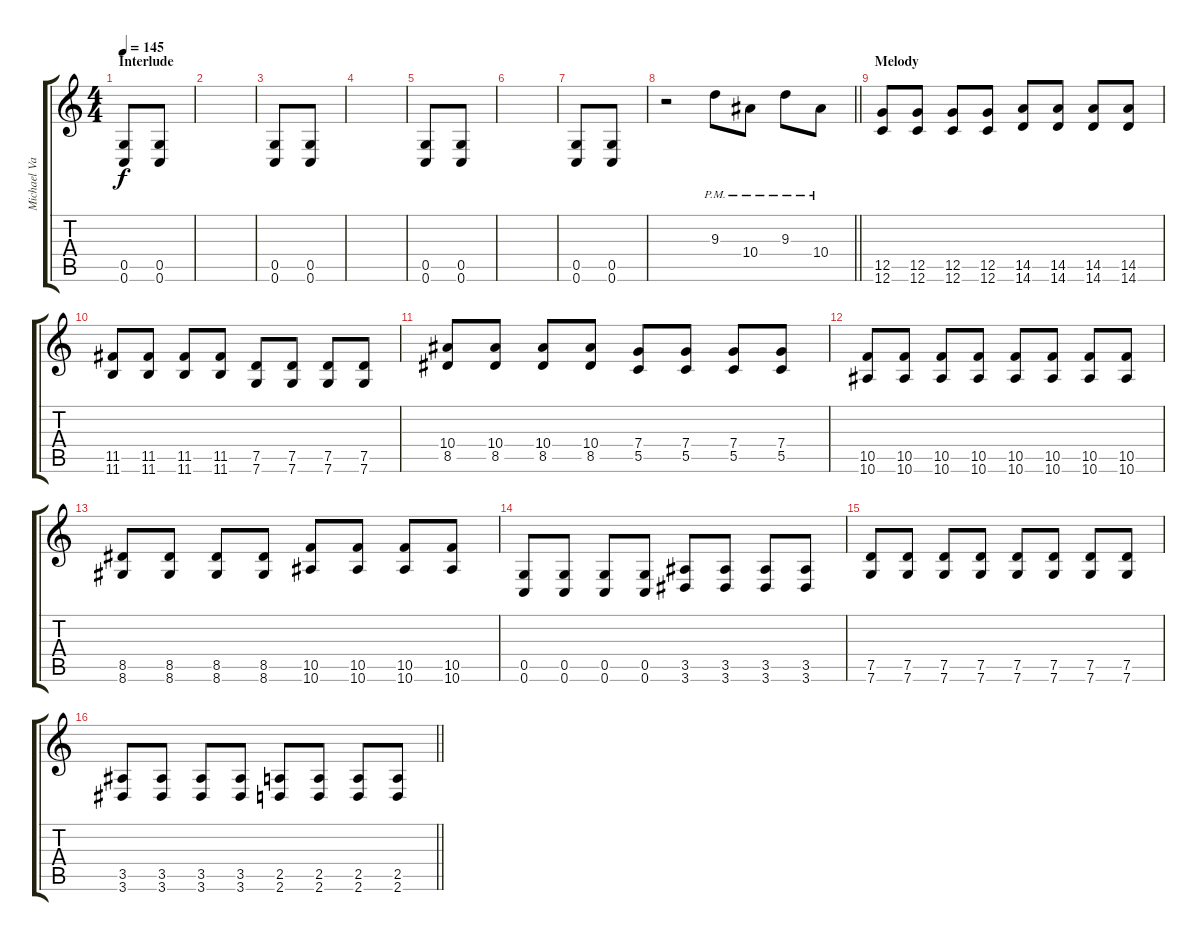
\track ("Michael Varlet" "Michael Va") {instrument distortionguitar}
\staff {score tabs}
\tuning (D4 A3 F3 C3 G2 C2) {hide}
\ts (4 4)
\section ("" "Interlude")
\tempo 145
\clef g2
\ks c
(0.5 0.6).8{dy f} (0.5 0.6).8 |
|
(0.5 0.6).8 (0.5 0.6).8 |
|
(0.5 0.6).8 (0.5 0.6).8 |
|
(0.5 0.6).8 (0.5 0.6).8 |
\barLineRight lightlight
r.2 9.3{pm}.8 10.4{pm}.8 9.3{pm}.8 10.4{pm}.8 |
\section ("" "Melody")
(12.5 12.6).8 (12.5 12.6).8 (12.5 12.6).8 (12.5 12.6).8 (14.5 14.6).8 (14.5 14.6).8 (14.5 14.6).8 (14.5 14.6).8 |
(11.5 11.6).8 (11.5 11.6).8 (11.5 11.6).8 (11.5 11.6).8 (7.5 7.6).8 (7.5 7.6).8 (7.5 7.6).8 (7.5 7.6).8 |
(10.4 8.5).8 (10.4 8.5).8 (10.4 8.5).8 (10.4 8.5).8 (7.4 5.5).8 (7.4 5.5).8 (7.4 5.5).8 (7.4 5.5).8 |
(10.5 10.6).8 (10.5 10.6).8 (10.5 10.6).8 (10.5 10.6).8 (10.5 10.6).8 (10.5 10.6).8 (10.5 10.6).8 (10.5 10.6).8 |
(8.5 8.6).8 (8.5 8.6).8 (8.5 8.6).8 (8.5 8.6).8 (10.5 10.6).8 (10.5 10.6).8 (10.5 10.6).8 (10.5 10.6).8 |
(0.5 0.6).8 (0.5 0.6).8 (0.5 0.6).8 (0.5 0.6).8 (3.5 3.6).8 (3.5 3.6).8 (3.5 3.6).8 (3.5 3.6).8 |
(7.5 7.6).8 (7.5 7.6).8 (7.5 7.6).8 (7.5 7.6).8 (7.5 7.6).8 (7.5 7.6).8 (7.5 7.6).8 (7.5 7.6).8 |
\barLineRight lightlight
(3.5 3.6).8 (3.5 3.6).8 (3.5 3.6).8 (3.5 3.6).8 (2.5 2.6).8 (2.5 2.6).8 (2.5 2.6).8 (2.5 2.6).8
